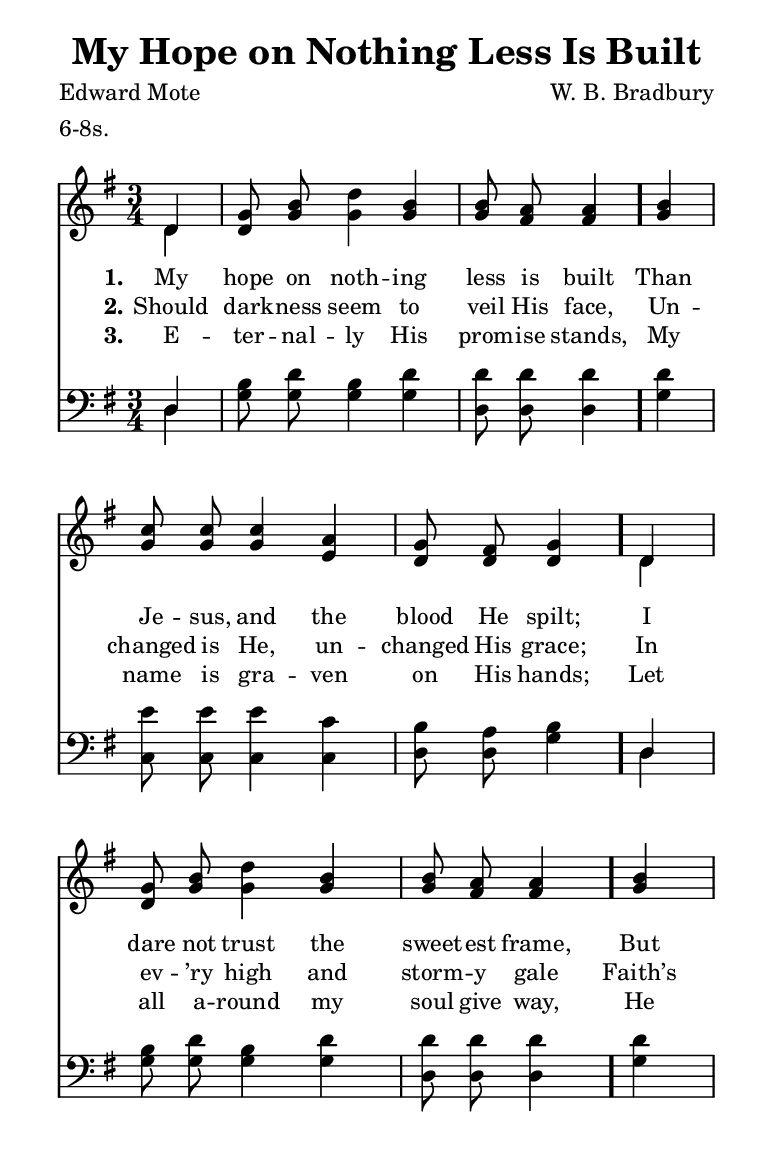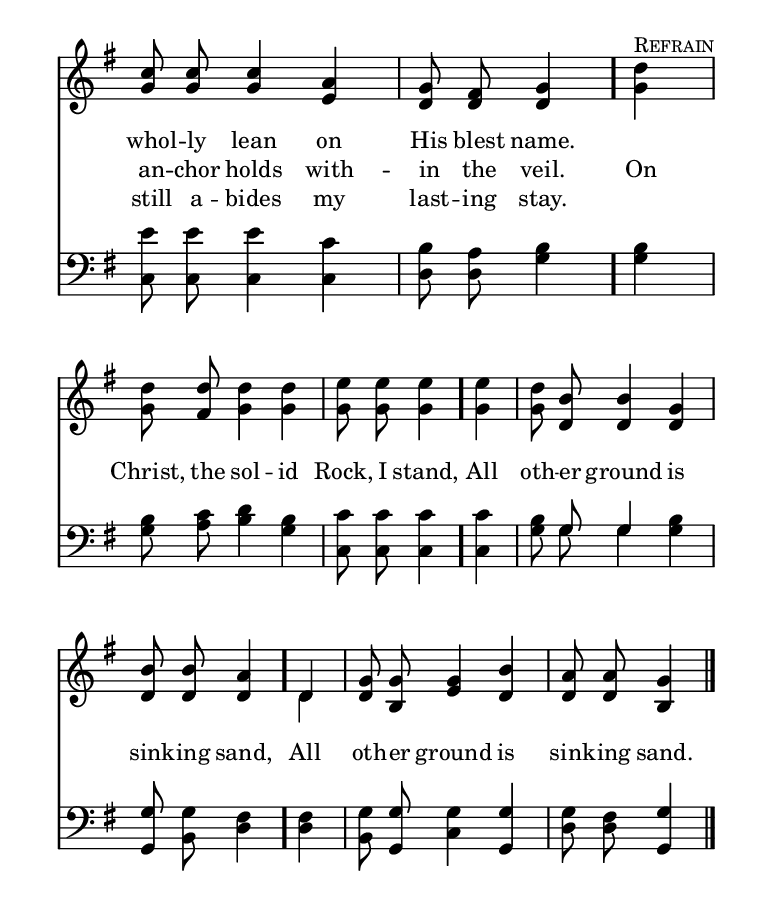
\include "common/global.ily"
\paper {
  \include "common/paper.ily"
  ragged-bottom = ##t
  ragged-last-bottom = ##t
  page-count = ##f
}

\header{
  %gospel
  hymnnumber = "7"
  title = "My Hope on Nothing Less Is Built"
  tunename = "Foundation"
  meter = "6-8s."
  poet = "Edward Mote"
  composer = "W. B. Bradbury"
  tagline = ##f
}

patternA = { c4 | c8 c8 c4 c4 | c8 c8 c4 } % all phrases

global = {
  \include "common/overrides.ily"
  \override Staff.TimeSignature.style = #'numbered
  \time 3/4
  \once \override Score.MetronomeMark.transparent = ##t
  \tempo 4 = 66
  \key g \major
  \partial 4
  \autoBeamOff
}

notesSoprano = {
\global
\relative c' {

  \changePitch \patternA { d  | g b d b | b a a   }
  \changePitch \patternA { b  | c c c a | g fis g }
  \changePitch \patternA { d  | g b d b | b a a   }
  \changePitch \patternA { b  | c c c a | g fis g }

  << s^\markup { \small \caps "Refrain" }
  \changePitch \patternA { d' | d d d d | e e e   } >>
  \changePitch \patternA { e  | d b b g | b b a   }
  \changePitch \patternA { d, | g g g b | a a g   }
  \bar "|."

}
}

notesAlto = {
\global
\relative e' {

  \changePitch \patternA { d | d g g g   | g fis fis }
  \changePitch \patternA { g | g g g e   | d d d     }
  \changePitch \patternA { d | d g g g   | g fis fis }
  \changePitch \patternA { g | g g g e   | d d d     }

  \changePitch \patternA { g | g fis g g | g g g     }
  \changePitch \patternA { g | g d d d   | d d d     }
  \changePitch \patternA { d | d b e d   | d d b     }

}
}

notesTenor = {
\global
\relative a, {


  \changePitch \patternA { d   | b' d b d | d d d   }
  \changePitch \patternA { d   | e e e c  | b a b   }
  \changePitch \patternA { d,  | b' d b d | d d d   }
  \changePitch \patternA { d   | e e e c  | b a b   }

  \changePitch \patternA { b   | b c d b  | c c c   }
  \changePitch \patternA { c   | b g g b  | g g fis }
  \changePitch \patternA { fis | g g g g  | g fis g }

}
}

notesBass = {
\global
\relative f {


  \changePitch \patternA { d | g g g g  | d d d   }
  \changePitch \patternA { g | c, c c c | d d g   }
  \changePitch \patternA { d | g g g g  | d d d   }
  \changePitch \patternA { g | c, c c c | d d g   }

  \changePitch \patternA { g | g a b g  | c, c c  }
  \changePitch \patternA { c | g' g g g | g, b d  }
  \changePitch \patternA { d | b g c g  | d' d g, }

}
}

Refrain = \lyricmode {

  On Christ, the sol -- id Rock, I stand, \bar "."
  All oth -- er ground is sink -- ing sand, \bar "."
  All oth -- er ground is sink -- ing sand. \bar "."

}

wordsA = \lyricmode {
\set stanza = "1."

  My hope on noth -- ing less is built \bar "."
  Than Je -- sus, and the blood He spilt; \bar "."
  I dare not trust the sweet -- est frame, \bar "."
  But whol -- ly lean on His blest name. \bar "."
}

wordsB = \lyricmode {
\set stanza = "2."

  Should dark -- ness seem to veil His face,
  Un -- changed is He, un -- changed His grace;
  In ev -- ’ry high and storm -- y gale
  Faith’s an -- chor holds with -- in the veil. \eogbreak
  \Refrain
}

wordsC = \lyricmode {
\set stanza = "3."

  E -- ter -- nal -- ly His prom -- ise stands,
  My name is gra -- ven on His hands;
  Let all a -- round my soul give way,
  He still a -- bides my last -- ing stay.
}


\score {
  \context ChoirStaff <<
    \context Staff = upper <<
      \set Staff.autoBeaming = ##f
      \set ChoirStaff.systemStartDelimiter = #'SystemStartBar
      \set ChoirStaff.printPartCombineTexts = ##f
      \partcombine #'(2 . 9) \notesSoprano \notesAlto
      \context NullVoice = sopranos { \voiceOne << \notesSoprano >> }
      \context Lyrics = one   \lyricsto sopranos \wordsA
      \context Lyrics = two   \lyricsto sopranos \wordsB
      \context Lyrics = three \lyricsto sopranos \wordsC
    >>
    \context Staff = men <<
      \set Staff.autoBeaming = ##f
      \clef bass
      \set ChoirStaff.printPartCombineTexts = ##f
      \partcombine #'(2 . 9) \notesTenor \notesBass
    >>
  >>
  \layout {
    \include "common/layout.ily"
  }
  \midi{
    \include "common/midi.ily"
  }
}

\version "2.19.49"  % necessary for upgrading to future LilyPond versions.

% vi:set et ts=2 sw=2 ai nocindent syntax=lilypond:
